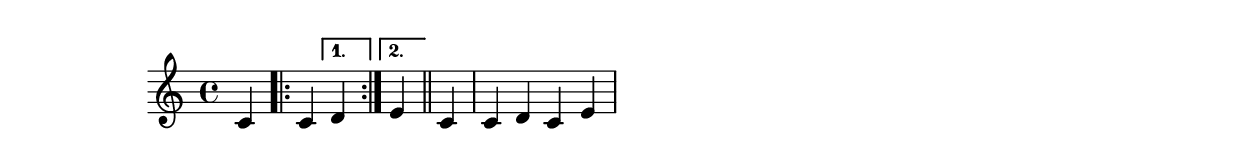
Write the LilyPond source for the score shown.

\version "2.19.21"

\header { texidoc = "Volta repeats may be unfolded through the music
    function @code{\\unfoldRepeats}."

}

nots = \relative   {
    c'4 \repeat volta 2 c4 \alternative { d e  }
}
\layout {ragged-right = ##t} 

\context Voice {
    \nots
    \bar "||"
    \unfoldRepeats \nots
}

